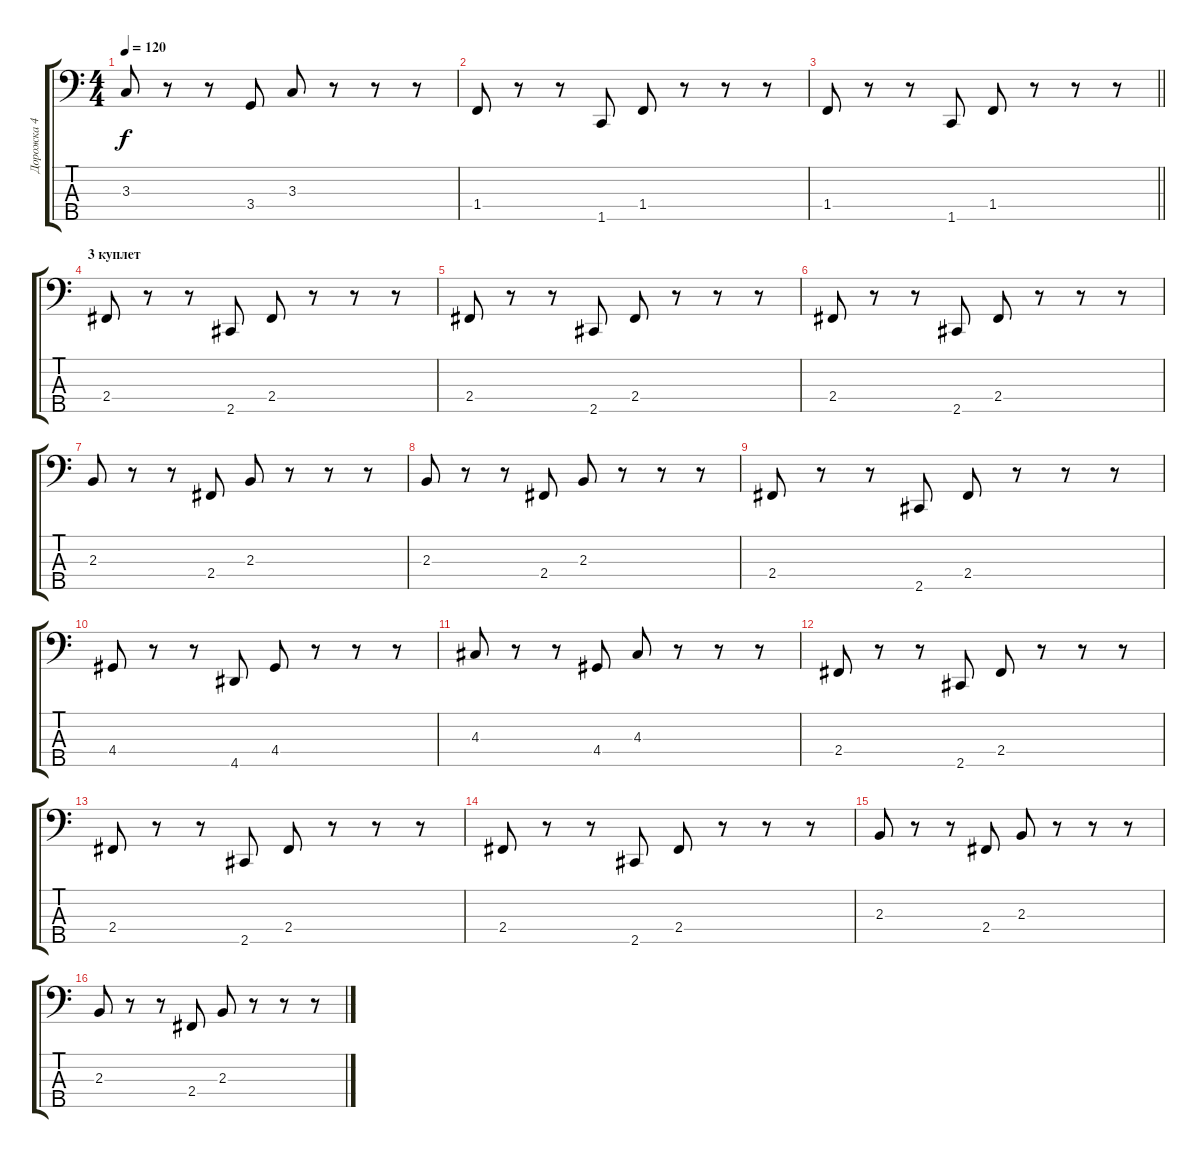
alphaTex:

\track ("Дорожка 4" "Дорожка 4") {instrument electricbassfinger}
\staff {score tabs}
\tuning (G2 D2 A1 E1 B0) {hide}
\ts (4 4)
\tempo 120
\clef f4
\ks c
3.3.8{dy f} r.8 r.8 3.4.8 3.3.8 r.8 r.8 r.8 |
1.4.8 r.8 r.8 1.5.8 1.4.8 r.8 r.8 r.8 |
\barLineRight lightlight
1.4.8 r.8 r.8 1.5.8 1.4.8 r.8 r.8 r.8 |
\section ("" "3 куплет")
2.4.8 r.8 r.8 2.5.8 2.4.8 r.8 r.8 r.8 |
2.4.8 r.8 r.8 2.5.8 2.4.8 r.8 r.8 r.8 |
2.4.8 r.8 r.8 2.5.8 2.4.8 r.8 r.8 r.8 |
2.3.8 r.8 r.8 2.4.8 2.3.8 r.8 r.8 r.8 |
2.3.8 r.8 r.8 2.4.8 2.3.8 r.8 r.8 r.8 |
2.4.8 r.8 r.8 2.5.8 2.4.8 r.8 r.8 r.8 |
4.4.8 r.8 r.8 4.5.8 4.4.8 r.8 r.8 r.8 |
4.3.8 r.8 r.8 4.4.8 4.3.8 r.8 r.8 r.8 |
2.4.8 r.8 r.8 2.5.8 2.4.8 r.8 r.8 r.8 |
2.4.8 r.8 r.8 2.5.8 2.4.8 r.8 r.8 r.8 |
2.4.8 r.8 r.8 2.5.8 2.4.8 r.8 r.8 r.8 |
2.3.8 r.8 r.8 2.4.8 2.3.8 r.8 r.8 r.8 |
2.3.8 r.8 r.8 2.4.8 2.3.8 r.8 r.8 r.8
